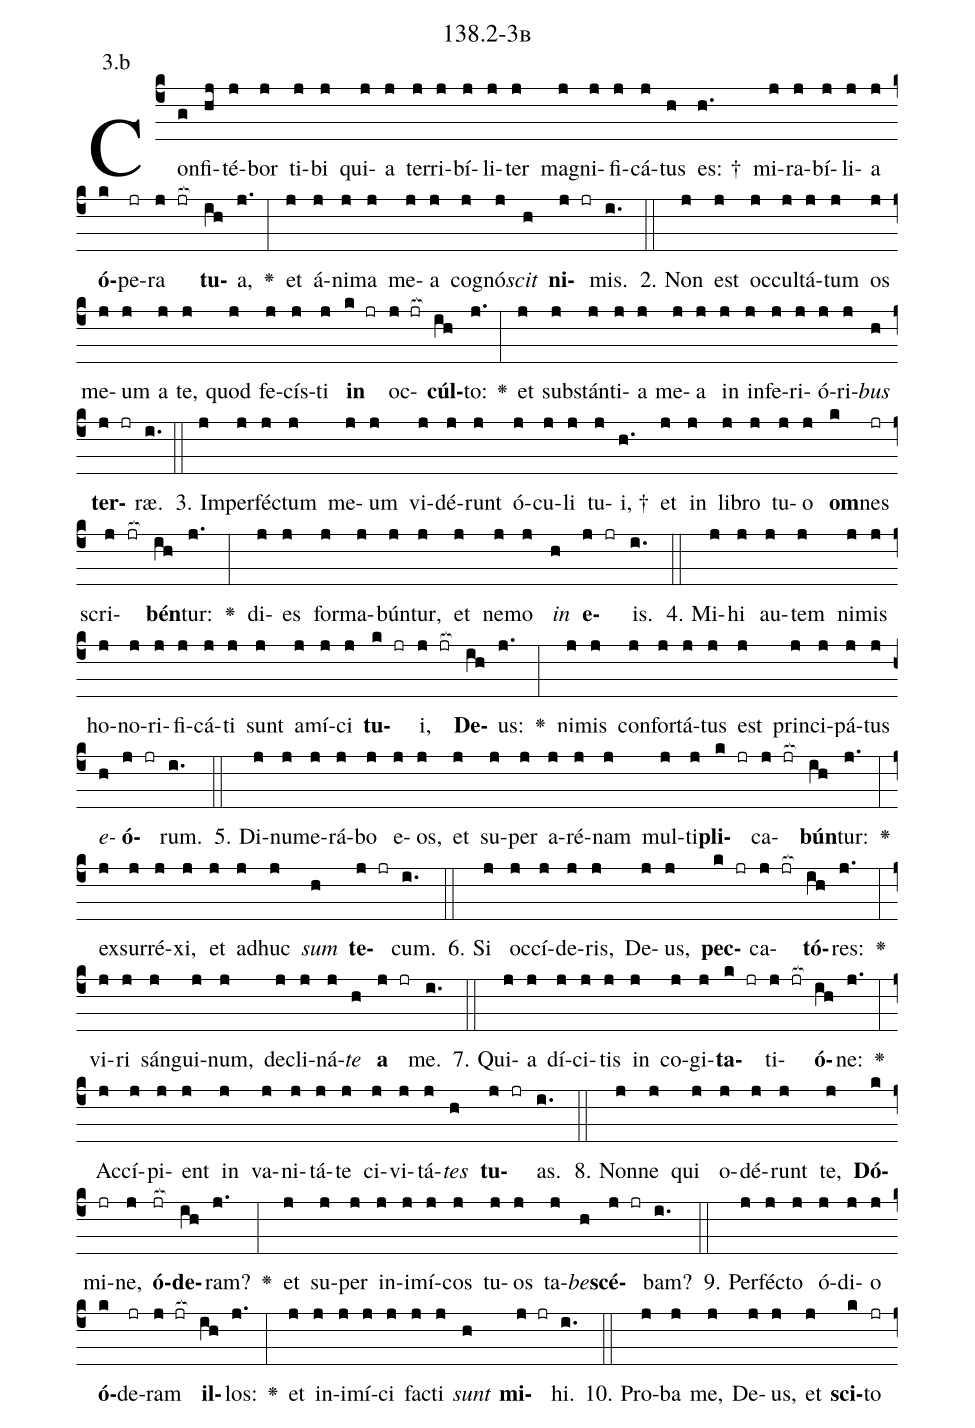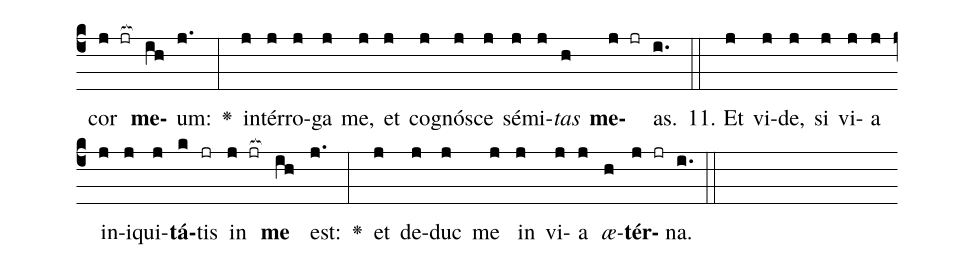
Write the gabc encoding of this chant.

name: 138.2-3b;
annotation: 3.b;
%%
(c4)Con(g)fi(hj)té(j)bor(j) ti(j)bi(j) qui(j)a(j) ter(j)ri(j)bí(j)li(j)ter(j) ma(j)gni(j)fi(j)cá(j)tus(h) es: †(h.) mi(j)ra(j)bí(j)li(j)a(j) <b>ó</b>(k)pe(jr)ra(j jr[ocb:1{]) <b>tu</b>(ih[ocb:0}])a,(j.) <v>\greheightstar</v>(:) et(j) á(j)ni(j)ma(j) me(j)a(j) co(j)gnó(j)<i>scit</i>(h) <b>ni</b>(j jr)mis.(i.) (::)
2. Non(j) est(j) oc(j)cul(j)tá(j)tum(j) os(j) me(j)um(j) a(j) te,(j) quod(j) fe(j)cís(j)ti(j) <b>in</b>(k jr) oc(j jr[ocb:1{])<b>cúl</b>(ih[ocb:0}])to:(j.) <v>\greheightstar</v>(:) et(j) sub(j)stán(j)ti(j)a(j) me(j)a(j) in(j) in(j)fe(j)ri(j)ó(j)ri(j)<i>bus</i>(h) <b>ter</b>(j jr)ræ.(i.) (::)
3. Im(j)per(j)féc(j)tum(j) me(j)um(j) vi(j)dé(j)runt(j) ó(j)cu(j)li(j) tu(j)i, †(h.) et(j) in(j) li(j)bro(j) tu(j)o(j) <b>om</b>(k)nes(jr) scri(j jr[ocb:1{])<b>bén</b>(ih[ocb:0}])tur:(j.) <v>\greheightstar</v>(:) di(j)es(j) for(j)ma(j)bún(j)tur,(j) et(j) ne(j)mo(j) <i>in</i>(h) <b>e</b>(j jr)is.(i.) (::)
4. Mi(j)hi(j) au(j)tem(j) ni(j)mis(j) ho(j)no(j)ri(j)fi(j)cá(j)ti(j) sunt(j) a(j)mí(j)ci(j) <b>tu</b>(k jr)i,(j jr[ocb:1{]) <b>De</b>(ih[ocb:0}])us:(j.) <v>\greheightstar</v>(:) ni(j)mis(j) con(j)for(j)tá(j)tus(j) est(j) prin(j)ci(j)pá(j)tus(j) <i>e</i>(h)<b>ó</b>(j jr)rum.(i.) (::)
5. Di(j)nu(j)me(j)rá(j)bo(j) e(j)os,(j) et(j) su(j)per(j) a(j)ré(j)nam(j) mul(j)ti(j)<b>pli</b>(k jr)ca(j jr[ocb:1{])<b>bún</b>(ih[ocb:0}])tur:(j.) <v>\greheightstar</v>(:) ex(j)sur(j)ré(j)xi,(j) et(j) ad(j)huc(j) <i>sum</i>(h) <b>te</b>(j jr)cum.(i.) (::)
6. Si(j) oc(j)cí(j)de(j)ris,(j) De(j)us,(j) <b>pec</b>(k jr)ca(j jr[ocb:1{])<b>tó</b>(ih[ocb:0}])res:(j.) <v>\greheightstar</v>(:) vi(j)ri(j) sán(j)gui(j)num,(j) de(j)cli(j)ná(j)<i>te</i>(h) <b>a</b>(j jr) me.(i.) (::)
7. Qui(j)a(j) dí(j)ci(j)tis(j) in(j) co(j)gi(j)<b>ta</b>(k jr)ti(j jr[ocb:1{])<b>ó</b>(ih[ocb:0}])ne:(j.) <v>\greheightstar</v>(:) Ac(j)cí(j)pi(j)ent(j) in(j) va(j)ni(j)tá(j)te(j) ci(j)vi(j)tá(j)<i>tes</i>(h) <b>tu</b>(j jr)as.(i.) (::)
8. Non(j)ne(j) qui(j) o(j)dé(j)runt(j) te,(j) <b>Dó</b>(k)mi(jr)ne,(j) <b>ó</b>(jr[ocb:1{])<b>de</b>(ih[ocb:0}])ram?(j.) <v>\greheightstar</v>(:) et(j) su(j)per(j) in(j)i(j)mí(j)cos(j) tu(j)os(j) ta(j)<i>be</i>(h)<b>scé</b>(j jr)bam?(i.) (::)
9. Per(j)féc(j)to(j) ó(j)di(j)o(j) <b>ó</b>(k)de(jr)ram(j jr[ocb:1{]) <b>il</b>(ih[ocb:0}])los:(j.) <v>\greheightstar</v>(:) et(j) in(j)i(j)mí(j)ci(j) fac(j)ti(j) <i>sunt</i>(h) <b>mi</b>(j jr)hi.(i.) (::)
10. Pro(j)ba(j) me,(j) De(j)us,(j) et(j) <b>sci</b>(k)to(jr) cor(j jr[ocb:1{]) <b>me</b>(ih[ocb:0}])um:(j.) <v>\greheightstar</v>(:) in(j)tér(j)ro(j)ga(j) me,(j) et(j) co(j)gnó(j)sce(j) sé(j)mi(j)<i>tas</i>(h) <b>me</b>(j jr)as.(i.) (::)
11. Et(j) vi(j)de,(j) si(j) vi(j)a(j) in(j)i(j)qui(j)<b>tá</b>(k)tis(jr) in(j jr[ocb:1{]) <b>me</b>(ih[ocb:0}]) est:(j.) <v>\greheightstar</v>(:) et(j) de(j)duc(j) me(j) in(j) vi(j)a(j) <i>æ</i>(h)<b>tér</b>(j jr)na.(i.) (::)
